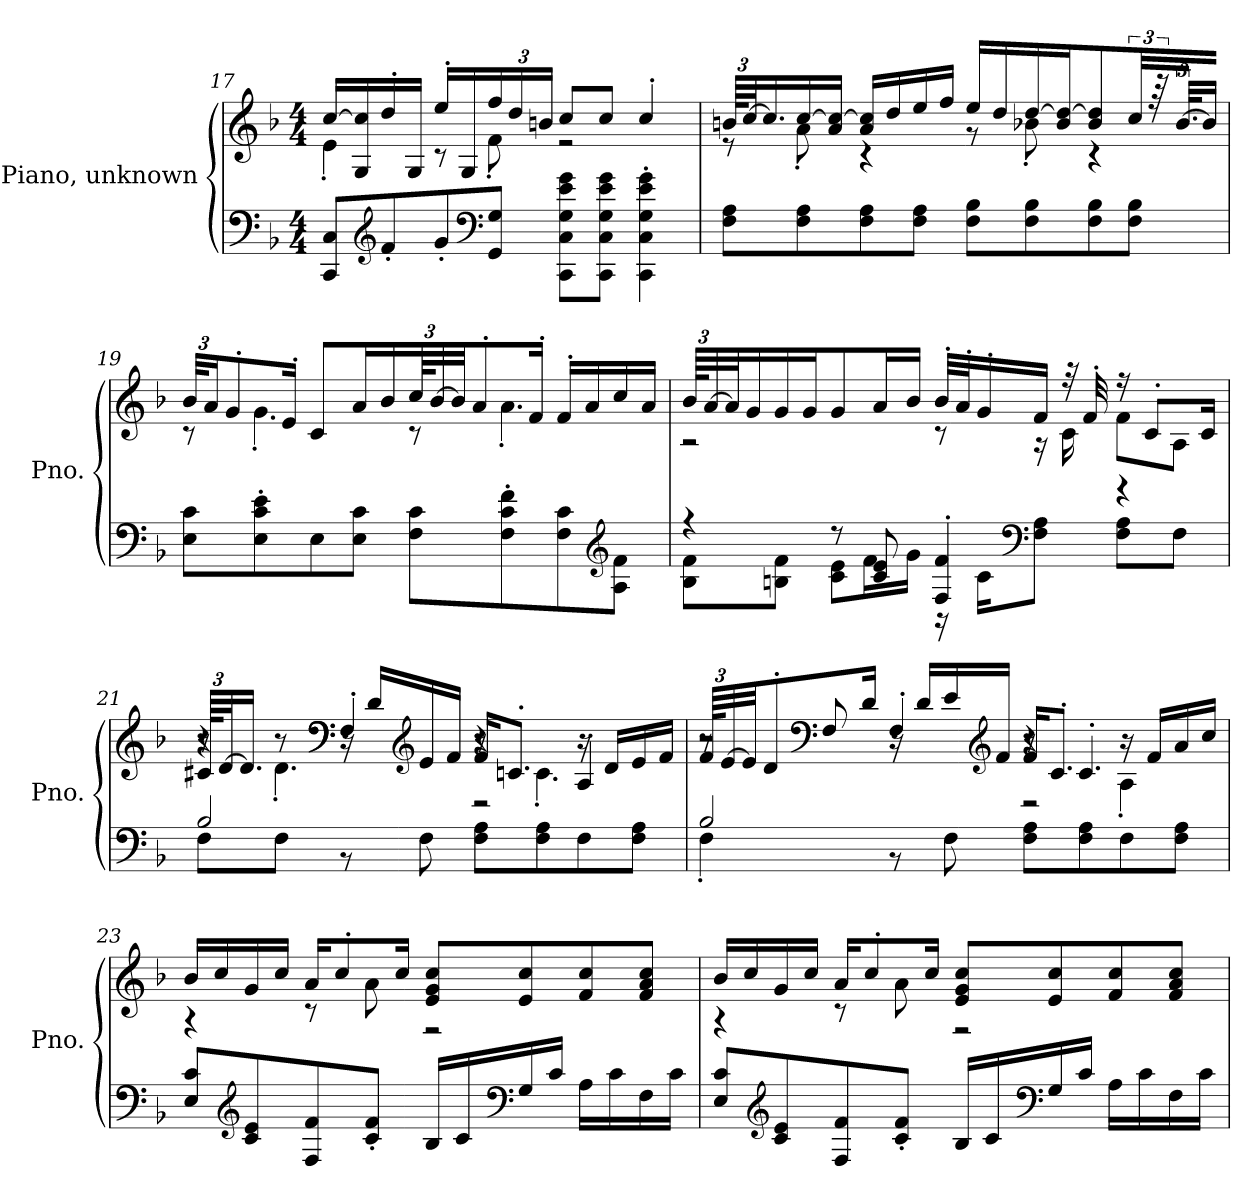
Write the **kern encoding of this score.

**kern	**kern
*part1	*part1
*staff2	*staff1
*I"Piano, unknown	*
*I'Pno.	*
!!LO:LB:g=z
*clefF4	*clefG2
*k[b-]	*k[b-]
*M4/4	*M4/4
=17	=17
*	*^
8CC/ 8C/L	[16cc/LL	4e'\
.	16G/ 16cc/]	.
*clefG2	*	*
8f'/	16dd'/	.
.	16G/JJ	.
8g'/	16ee'/LL	8r
.	16G/	.
*clefF4	*	*
*	*Xbrackettup	*
8GG/ 8G/J	24ff/	8f'\
.	24dd/	.
.	24bn/JJ	.
8CC\ 8C\ 8G\ 8e\ 8g\L	8cc/L	2r
8CC\ 8C\ 8G\ 8e\ 8g\J	8cc/J	.
4CC\' 4C\' 4G\' 4e\' 4g\'	4cc'/	.
=18	=18	=18
8F\ 8A\L	96bn/KLLL	8r
.	[48cc/J	.
.	16.cc/]	.
8F\ 8A\	[16cc/	8a'\
.	16a/ 16cc/_JJ	.
8F\ 8A\	16a/ 16cc/]LL	4r
.	16dd/	.
8F\ 8A\J	16ee/	.
.	16ff/JJ	.
8F\ 8B-\L	16ee/LL	8r
.	16dd/	.
8F\ 8B-\	[16dd/	8b-X'\
.	16b-/ 16dd/_J	.
8F\ 8B-\	8b-/ 8dd/]	4r
*	*brackettup	*
8F\ 8B-\J	48cc/Jkk	.
.	96r	.
.	[48.b-/KLL	.
.	16b-/JJ]	.
!!LO:PB:g=z	!!
=19	=19	=19
*	*Xbrackettup	*
8E\ 8c\L	48b-/KLL	8r
.	24a/J	.
.	8g'/	.
8E\' 8c\' 8e\'	.	4.g'\
.	16e'/Jk	.
8E\	8c/L	.
8E\ 8c\J	16a/L	.
.	16b-/	.
8F\ 8c\L	96cc/KL	8r
.	[48b-/	.
.	32b-/JJ]	.
.	8a'/	.
8F\' 8c\' 8f\'	.	4.a'\
.	16f'/Jk	.
8F\ 8c\	16f'/LL	.
.	16a/	.
*clefG2	*	*
8A\ 8f\J	16cc/	.
.	16a/JJ	.
=20	=20	=20
*^	*	*
4r	8B-\ 8f\L	96b-/KLLL	2r
.	.	[48a/	.
.	.	32a/J]	.
.	.	16g/	.
.	8Bn\ 8f\J	16g/	.
.	.	16g/J	.
8r	8c\ 8e\L	8g/	.
8c/ 8e/	16f\L	16a/L	.
.	16g\JJ	16b-/JJ	.
4F/' 4f/'	16r	32b-'/LLL	8r
.	.	32a'/J	.
.	16c\KL	16g'/	.
*clefF4	*	*	*
.	8F\ 8A\J	16f/JJ	16r
.	.	32r	16c\
.	.	32f'/	.
4r	8F\ 8A\L	16r	8f\L
.	.	8c'/L	.
.	8F\J	.	8A\J
.	.	16c/Jk	.
!!LO:LB:g=z
=21	=21	=21	=21
*	*	*	*^
2B-/	8F\L	96c#X/KLLL	8r	4r
.	.	[48d/J	.	.
.	.	16.d/JJ]	.	.
.	8F\J	8r	4.d'\	.
*	*	*clefF4	*	*
.	8r	16r	.	4F'/
.	.	16d/LL	.	.
*	*	*clefG2	*	*
.	8F\	16e/	.	.
.	.	16f/JJ	.	.
2r	8F\ 8A\L	16f/KL	8r	4r
.	.	8.cn'/J	.	.
.	8F\ 8A\	.	4.c'\	.
.	8F\	16r	.	4A'/
.	.	16d/LL	.	.
.	8F\ 8A\J	16e/	.	.
.	.	16f/JJ	.	.
!!LO:LB:g=z	!!	!!
=22	=22	=22	=22	=22
2B-/	4F'\	96f/KLLL	2r	8r
.	.	[48e/	.	.
.	.	32e/JJ]	.	.
.	.	8d'/	.	.
*	*	*clefF4	*	*
.	.	.	.	8F/
.	.	16d/Jk	.	.
.	8r	16r	.	4F'/
.	.	16d/LL	.	.
.	8F\	16e/	.	.
*	*	*clefG2	*	*
.	.	16f/JJ	.	.
2r	8F\ 8A\L	16f/KL	4r	8r
.	.	8.c'/J	.	.
.	8F\ 8A\	.	.	4.c'/
.	8F\	16r	4A'\	.
.	.	16f/LL	.	.
.	8F\ 8A\J	16a/	.	.
.	.	16cc/JJ	.	.
*v	*v	*	*	*
*	*	*v	*v
=23	=23	=23
8E/ 8c/L	16b-/LL	4r
.	16cc/	.
*clefG2	*	*
8c/ 8e/	16g/	.
.	16cc/JJ	.
8F/ 8f/	16a/KL	8r
.	8cc'/	.
8c/' 8f/'J	.	8a\
.	16cc/Jk	.
16B-/LL	8e/ 8g/ 8cc/L	2r
16c/	.	.
*clefF4	*	*
16G/	8e/ 8cc/	.
16c/JJ	.	.
16A\LL	8f/ 8cc/	.
16c\	.	.
16F\	8f/ 8a/ 8cc/J	.
16c\JJ	.	.
!!LO:LB:g=z	!!
=24	=24	=24
8E/ 8c/L	16b-/LL	4r
.	16cc/	.
*clefG2	*	*
8c/ 8e/	16g/	.
.	16cc/JJ	.
8F/ 8f/	16a/KL	8r
.	8cc'/	.
8c/' 8f/'J	.	8a\
.	16cc/Jk	.
16B-/LL	8e/ 8g/ 8cc/L	2r
16c/	.	.
*clefF4	*	*
16G/	8e/ 8cc/	.
16c/JJ	.	.
16A\LL	8f/ 8cc/	.
16c\	.	.
16F\	8f/ 8a/ 8cc/J	.
16c\JJ	.	.
*	*v	*v
=	=
*-	*-
